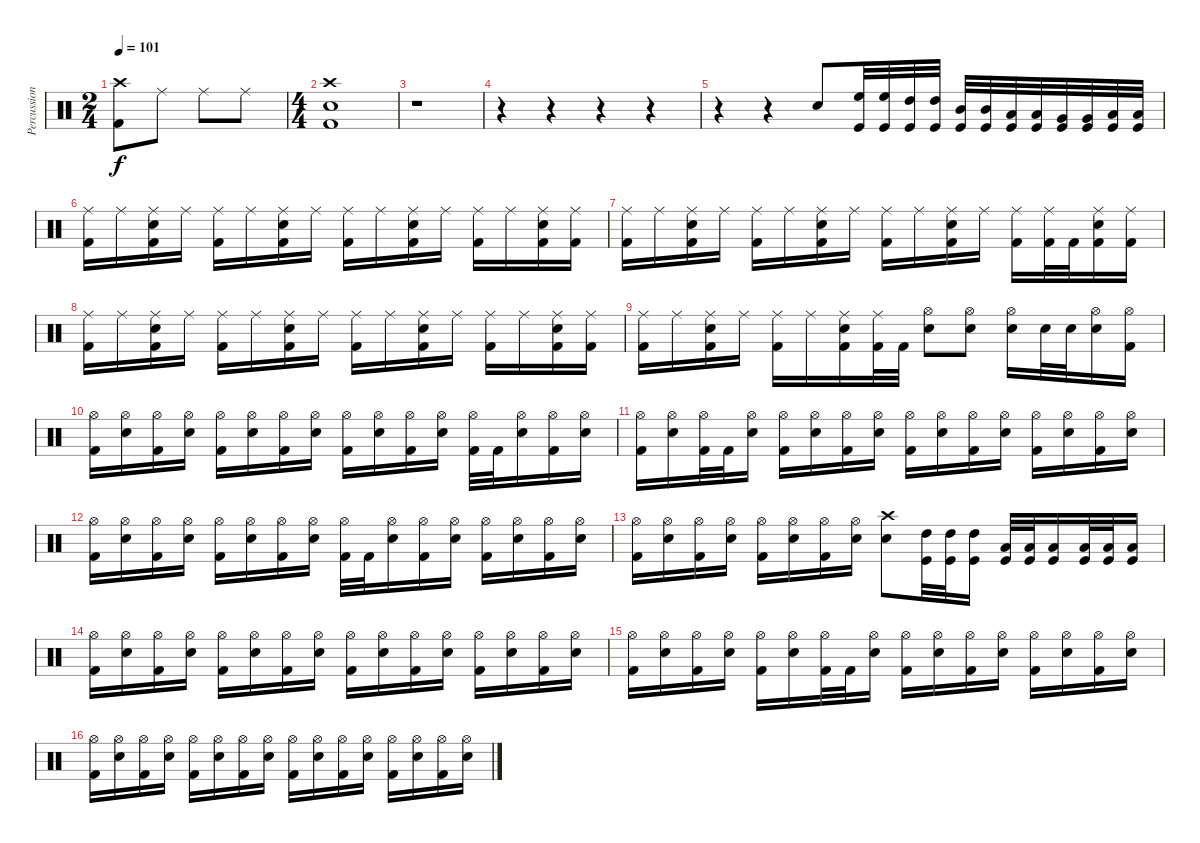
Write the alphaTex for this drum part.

\track ("Percussion" "Percussion") {instrument percussion}
\staff {score}
\articulation defaults
\ts (2 4)
\tempo 101
\clef neutral
\ks c
("Crash high (hit)" "Kick (hit) 2").8{dy f} "Ride (middle)".8 "Ride (middle)".8 "Ride (middle)".8 |
\ts (4 4)
("Crash high (hit)" "Snare (hit) 2" "Kick (hit) 2").1 |
r.1 |
r.4 r.4 r.4 r.4 |
r.4 r.4 "Snare (hit) 2".8 ("High Floor Tom (hit)" "Kick (hit)").32 ("High Floor Tom (hit)" "Kick (hit)").32 ("High Tom (hit)" "Kick (hit)").32 ("High Tom (hit)" "Kick (hit)").32 ("Mid Tom (hit)" "Kick (hit)").32 ("Mid Tom (hit)" "Kick (hit)").32 ("Low Tom (hit)" "Kick (hit)").32 ("Low Tom (hit)" "Kick (hit)").32 ("Very Low Tom (hit)" "Kick (hit)").32 ("Very Low Tom (hit)" "Kick (hit)").32 ("Low Floor Tom (hit)" "Kick (hit)").32 ("Low Floor Tom (hit)" "Kick (hit)").32 |
("Ride (middle)" "Kick (hit) 2").16 "Ride (middle)".16 ("Ride (middle)" "Snare (hit) 2" "Kick (hit) 2").16 "Ride (middle)".16 ("Ride (middle)" "Kick (hit) 2").16 "Ride (middle)".16 ("Ride (middle)" "Snare (hit) 2" "Kick (hit) 2").16 "Ride (middle)".16 ("Ride (middle)" "Kick (hit) 2").16 "Ride (middle)".16 ("Ride (middle)" "Snare (hit) 2" "Kick (hit) 2").16 "Ride (middle)".16 ("Ride (middle)" "Kick (hit) 2").16 "Ride (middle)".16 ("Ride (middle)" "Snare (hit) 2" "Kick (hit) 2").16 ("Ride (middle)" "Kick (hit) 2").16 |
("Ride (middle)" "Kick (hit) 2").16 "Ride (middle)".16 ("Ride (middle)" "Snare (hit) 2" "Kick (hit) 2").16 "Ride (middle)".16 ("Ride (middle)" "Kick (hit) 2").16 "Ride (middle)".16 ("Ride (middle)" "Snare (hit) 2" "Kick (hit) 2").16 "Ride (middle)".16 ("Ride (middle)" "Kick (hit) 2").16 "Ride (middle)".16 ("Ride (middle)" "Snare (hit) 2" "Kick (hit) 2").16 "Ride (middle)".16 ("Ride (middle)" "Kick (hit) 2").16 ("Ride (middle)" "Kick (hit) 2").32 "Kick (hit) 2".32 ("Ride (middle)" "Snare (hit) 2" "Kick (hit) 2").16 ("Ride (middle)" "Kick (hit) 2").16 |
("Ride (middle)" "Kick (hit) 2").16 "Ride (middle)".16 ("Ride (middle)" "Snare (hit) 2" "Kick (hit) 2").16 "Ride (middle)".16 ("Ride (middle)" "Kick (hit) 2").16 "Ride (middle)".16 ("Ride (middle)" "Snare (hit) 2" "Kick (hit) 2").16 "Ride (middle)".16 ("Ride (middle)" "Kick (hit) 2").16 "Ride (middle)".16 ("Ride (middle)" "Snare (hit) 2" "Kick (hit) 2").16 "Ride (middle)".16 ("Ride (middle)" "Kick (hit) 2").16 "Ride (middle)".16 ("Ride (middle)" "Snare (hit) 2" "Kick (hit) 2").16 ("Ride (middle)" "Kick (hit) 2").16 |
("Ride (middle)" "Kick (hit) 2").16 "Ride (middle)".16 ("Ride (middle)" "Snare (hit) 2" "Kick (hit) 2").16 "Ride (middle)".16 ("Ride (middle)" "Kick (hit) 2").16 "Ride (middle)".16 ("Ride (middle)" "Snare (hit) 2" "Kick (hit) 2").16 ("Ride (middle)" "Kick (hit) 2").32 "Kick (hit) 2".32 ("Hi-Hat (open)" "Snare (hit) 2").8 ("Hi-Hat (open)" "Snare (hit) 2").8 ("Hi-Hat (open)" "Snare (hit) 2").16 "Snare (hit) 2".32 "Snare (hit) 2".32 ("Hi-Hat (open)" "Snare (hit) 2").16 ("Hi-Hat (open)" "Kick (hit) 2").16 |
("Hi-Hat (open)" "Kick (hit) 2").16 ("Hi-Hat (open)" "Snare (hit) 2").16 ("Hi-Hat (open)" "Kick (hit) 2").16 ("Hi-Hat (open)" "Snare (hit) 2").16 ("Hi-Hat (open)" "Kick (hit) 2").16 ("Hi-Hat (open)" "Snare (hit) 2").16 ("Hi-Hat (open)" "Kick (hit) 2").16 ("Hi-Hat (open)" "Snare (hit) 2").16 ("Hi-Hat (open)" "Kick (hit) 2").16 ("Hi-Hat (open)" "Snare (hit) 2").16 ("Hi-Hat (open)" "Kick (hit) 2").16 ("Hi-Hat (open)" "Snare (hit) 2").16 ("Hi-Hat (open)" "Kick (hit) 2").32 "Kick (hit) 2".32 ("Hi-Hat (open)" "Snare (hit) 2").16 ("Hi-Hat (open)" "Kick (hit) 2").16 ("Hi-Hat (open)" "Snare (hit) 2").16 |
("Hi-Hat (open)" "Kick (hit) 2").16 ("Hi-Hat (open)" "Snare (hit) 2").16 ("Hi-Hat (open)" "Kick (hit) 2").32 "Kick (hit) 2".32 ("Hi-Hat (open)" "Snare (hit) 2").16 ("Hi-Hat (open)" "Kick (hit) 2").16 ("Hi-Hat (open)" "Snare (hit) 2").16 ("Hi-Hat (open)" "Kick (hit) 2").16 ("Hi-Hat (open)" "Snare (hit) 2").16 ("Hi-Hat (open)" "Kick (hit) 2").16 ("Hi-Hat (open)" "Snare (hit) 2").16 ("Hi-Hat (open)" "Kick (hit) 2").16 ("Hi-Hat (open)" "Snare (hit) 2").16 ("Hi-Hat (open)" "Kick (hit) 2").16 ("Hi-Hat (open)" "Snare (hit) 2").16 ("Hi-Hat (open)" "Kick (hit) 2").16 ("Hi-Hat (open)" "Snare (hit) 2").16 |
("Hi-Hat (open)" "Kick (hit) 2").16 ("Hi-Hat (open)" "Snare (hit) 2").16 ("Hi-Hat (open)" "Kick (hit) 2").16 ("Hi-Hat (open)" "Snare (hit) 2").16 ("Hi-Hat (open)" "Kick (hit) 2").16 ("Hi-Hat (open)" "Snare (hit) 2").16 ("Hi-Hat (open)" "Kick (hit) 2").16 ("Hi-Hat (open)" "Snare (hit) 2").16 ("Hi-Hat (open)" "Kick (hit) 2").32 "Kick (hit) 2".32 ("Hi-Hat (open)" "Snare (hit) 2").16 ("Hi-Hat (open)" "Kick (hit) 2").16 ("Hi-Hat (open)" "Snare (hit) 2").16 ("Hi-Hat (open)" "Kick (hit) 2").16 ("Hi-Hat (open)" "Snare (hit) 2").16 ("Hi-Hat (open)" "Kick (hit) 2").16 ("Hi-Hat (open)" "Snare (hit) 2").16 |
("Hi-Hat (open)" "Kick (hit) 2").16 ("Hi-Hat (open)" "Snare (hit) 2").16 ("Hi-Hat (open)" "Kick (hit) 2").16 ("Hi-Hat (open)" "Snare (hit) 2").16 ("Hi-Hat (open)" "Kick (hit) 2").16 ("Hi-Hat (open)" "Snare (hit) 2").16 ("Hi-Hat (open)" "Kick (hit) 2").16 ("Hi-Hat (open)" "Snare (hit) 2").16 ("Crash high (hit)" "Snare (hit) 2").8 ("High Tom (hit)" "Kick (hit)").32 ("High Tom (hit)" "Kick (hit)").32 ("High Tom (hit)" "Kick (hit)").16 ("Low Tom (hit)" "Kick (hit)").32 ("Low Tom (hit)" "Kick (hit)").32 ("Low Tom (hit)" "Kick (hit)").16 ("Low Floor Tom (hit)" "Kick (hit)").32 ("Low Floor Tom (hit)" "Kick (hit)").32 ("Low Floor Tom (hit)" "Kick (hit)").16 |
("Hi-Hat (open)" "Kick (hit) 2").16 ("Hi-Hat (open)" "Snare (hit) 2").16 ("Hi-Hat (open)" "Kick (hit) 2").16 ("Hi-Hat (open)" "Snare (hit) 2").16 ("Hi-Hat (open)" "Kick (hit) 2").16 ("Hi-Hat (open)" "Snare (hit) 2").16 ("Hi-Hat (open)" "Kick (hit) 2").16 ("Hi-Hat (open)" "Snare (hit) 2").16 ("Hi-Hat (open)" "Kick (hit) 2").16 ("Hi-Hat (open)" "Snare (hit) 2").16 ("Hi-Hat (open)" "Kick (hit) 2").16 ("Hi-Hat (open)" "Snare (hit) 2").16 ("Hi-Hat (open)" "Kick (hit) 2").16 ("Hi-Hat (open)" "Snare (hit) 2").16 ("Hi-Hat (open)" "Kick (hit) 2").16 ("Hi-Hat (open)" "Snare (hit) 2").16 |
("Hi-Hat (open)" "Kick (hit) 2").16 ("Hi-Hat (open)" "Snare (hit) 2").16 ("Hi-Hat (open)" "Kick (hit) 2").16 ("Hi-Hat (open)" "Snare (hit) 2").16 ("Hi-Hat (open)" "Kick (hit) 2").16 ("Hi-Hat (open)" "Snare (hit) 2").16 ("Hi-Hat (open)" "Kick (hit) 2").32 "Kick (hit) 2".32 ("Hi-Hat (open)" "Snare (hit) 2").16 ("Hi-Hat (open)" "Kick (hit) 2").16 ("Hi-Hat (open)" "Snare (hit) 2").16 ("Hi-Hat (open)" "Kick (hit) 2").16 ("Hi-Hat (open)" "Snare (hit) 2").16 ("Hi-Hat (open)" "Kick (hit) 2").16 ("Hi-Hat (open)" "Snare (hit) 2").16 ("Hi-Hat (open)" "Kick (hit) 2").16 ("Hi-Hat (open)" "Snare (hit) 2").16 |
("Hi-Hat (open)" "Kick (hit) 2").16 ("Hi-Hat (open)" "Snare (hit) 2").16 ("Hi-Hat (open)" "Kick (hit) 2").16 ("Hi-Hat (open)" "Snare (hit) 2").16 ("Hi-Hat (open)" "Kick (hit) 2").16 ("Hi-Hat (open)" "Snare (hit) 2").16 ("Hi-Hat (open)" "Kick (hit) 2").16 ("Hi-Hat (open)" "Snare (hit) 2").16 ("Hi-Hat (open)" "Kick (hit) 2").16 ("Hi-Hat (open)" "Snare (hit) 2").16 ("Hi-Hat (open)" "Kick (hit) 2").16 ("Hi-Hat (open)" "Snare (hit) 2").16 ("Hi-Hat (open)" "Kick (hit) 2").16 ("Hi-Hat (open)" "Snare (hit) 2").16 ("Hi-Hat (open)" "Kick (hit) 2").16 ("Hi-Hat (open)" "Snare (hit) 2").16
